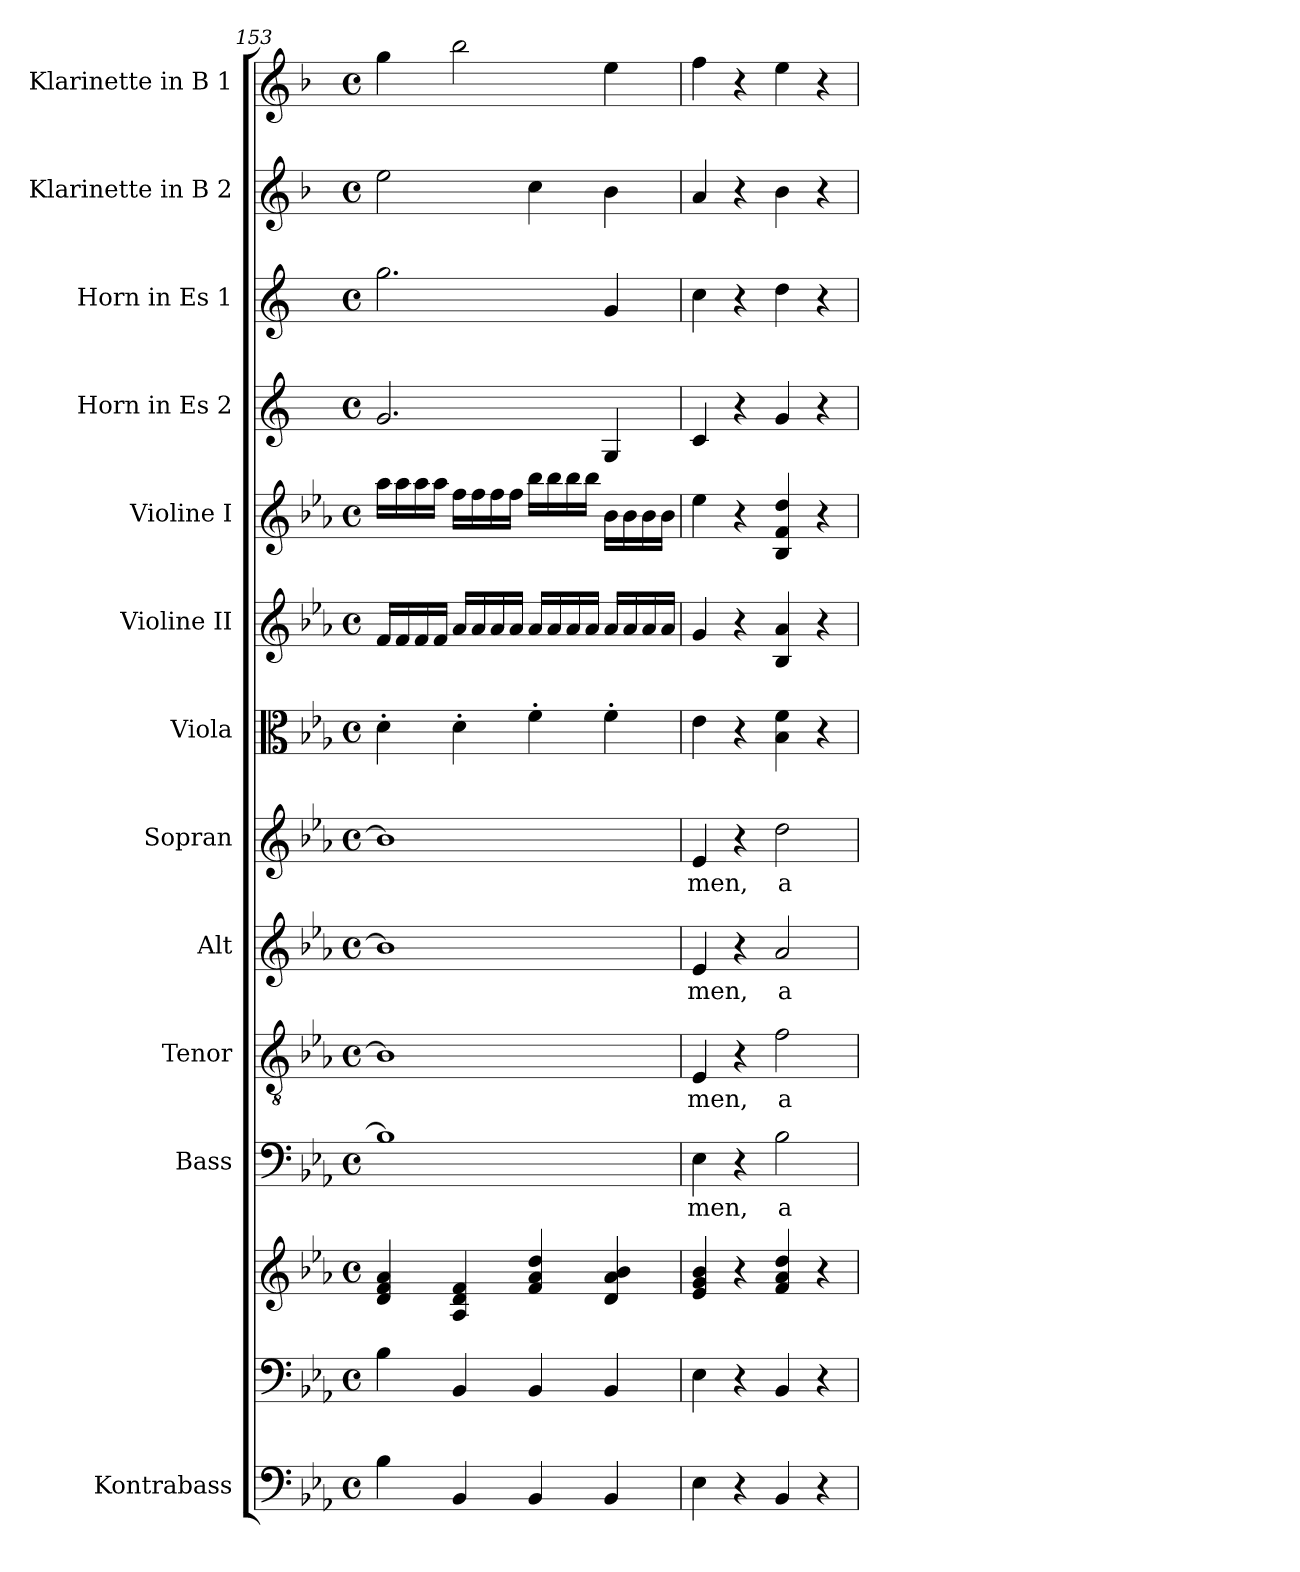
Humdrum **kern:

**kern	**kern	**kern	**kern	**text	**kern	**text	**kern	**text	**kern	**text	**kern	**kern	**kern	**kern	**kern	**kern	**kern
*part13	*part12	*part12	*part11	*part11	*part10	*part10	*part9	*part9	*part8	*part8	*part7	*part6	*part5	*part4	*part3	*part2	*part1
*staff14	*staff13	*staff12	*staff11	*staff11	*staff10	*staff10	*staff9	*staff9	*staff8	*staff8	*staff7	*staff6	*staff5	*staff4	*staff3	*staff2	*staff1
*I"Kontrabass	*	*	*I"Bass	*	*I"Tenor	*	*I"Alt	*	*I"Sopran	*	*I"Viola	*I"Violine II	*I"Violine I	*I"Horn in Es 2	*I"Horn in Es 1	*I"Klarinette in B 2	*I"Klarinette in B 1
*I'Kb.	*	*	*I'B	*	*I'T	*	*I'A	*	*I'S	*	*I'Vla.	*I'Vl. II	*I'Vl. I	*I'Hrn. 2	*I'Hrn. 1	*	*
*clefF4	*clefF4	*clefG2	*clefF4	*	*clefGv2	*	*clefG2	*	*clefG2	*	*clefC3	*clefG2	*clefG2	*clefG2	*clefG2	*clefG2	*clefG2
*ITrd7c12	*	*	*	*	*	*	*	*	*	*	*	*	*	*ITrd5c9	*ITrd5c9	*ITrd1c2	*ITrd1c2
*k[b-e-a-]	*k[b-e-a-]	*k[b-e-a-]	*k[b-e-a-]	*	*k[b-e-a-]	*	*k[b-e-a-]	*	*k[b-e-a-]	*	*k[b-e-a-]	*k[b-e-a-]	*k[b-e-a-]	*k[b-e-a-]	*k[b-e-a-]	*k[b-e-a-]	*k[b-e-a-]
*E-:	*E-:	*E-:	*E-:	*	*E-:	*	*E-:	*	*E-:	*	*E-:	*E-:	*E-:	*E-:	*E-:	*E-:	*E-:
*M4/4	*M4/4	*M4/4	*M4/4	*	*M4/4	*	*M4/4	*	*M4/4	*	*M4/4	*M4/4	*M4/4	*M4/4	*M4/4	*M4/4	*M4/4
*met(c)	*met(c)	*met(c)	*met(c)	*	*met(c)	*	*met(c)	*	*met(c)	*	*met(c)	*met(c)	*met(c)	*met(c)	*met(c)	*met(c)	*met(c)
=153	=153	=153	=153	=153	=153	=153	=153	=153	=153	=153	=153	=153	=153	=153	=153	=153	=153
4BB-\	4B-\	4d/ 4f/ 4a-/	1B-]	.	1B-]	.	1b-]	.	1b-]	.	4d'>\	16f/LL	16aa-\LL	2.B-/	2.b-\	2dd\	4ff\
.	.	.	.	.	.	.	.	.	.	.	.	16f/	16aa-\	.	.	.	.
.	.	.	.	.	.	.	.	.	.	.	.	16f/	16aa-\	.	.	.	.
.	.	.	.	.	.	.	.	.	.	.	.	16f/JJ	16aa-\JJ	.	.	.	.
4BBB-/	4BB-/	4A-/ 4d/ 4f/	.	.	.	.	.	.	.	.	4d'>\	16a-/LL	16ff\LL	.	.	.	2aa-\
.	.	.	.	.	.	.	.	.	.	.	.	16a-/	16ff\	.	.	.	.
.	.	.	.	.	.	.	.	.	.	.	.	16a-/	16ff\	.	.	.	.
.	.	.	.	.	.	.	.	.	.	.	.	16a-/JJ	16ff\JJ	.	.	.	.
4BBB-/	4BB-/	4f/ 4a-/ 4dd/	.	.	.	.	.	.	.	.	4f'>\	16a-/LL	16bb-\LL	.	.	4b-\	.
.	.	.	.	.	.	.	.	.	.	.	.	16a-/	16bb-\	.	.	.	.
.	.	.	.	.	.	.	.	.	.	.	.	16a-/	16bb-\	.	.	.	.
.	.	.	.	.	.	.	.	.	.	.	.	16a-/JJ	16bb-\JJ	.	.	.	.
4BBB-/	4BB-/	4d/ 4a-/ 4b-/	.	.	.	.	.	.	.	.	4f'>\	16a-/LL	16b-\LL	4BB-/	4B-/	4a-\	4dd\
.	.	.	.	.	.	.	.	.	.	.	.	16a-/	16b-\	.	.	.	.
.	.	.	.	.	.	.	.	.	.	.	.	16a-/	16b-\	.	.	.	.
.	.	.	.	.	.	.	.	.	.	.	.	16a-/JJ	16b-\JJ	.	.	.	.
=154	=154	=154	=154	=154	=154	=154	=154	=154	=154	=154	=154	=154	=154	=154	=154	=154	=154
!	!	!	!	!LO:LY:b	!	!LO:LY:b	!	!LO:LY:b	!	!LO:LY:b	!	!	!	!	!	!	!
4EE-\	4E-\	4e-/ 4g/ 4b-/	4E-\	-men,	4E-/	-men,	4e-/	-men,	4e-/	-men,	4e-\	4g/	4ee-\	4E-/	4e-\	4g/	4ee-\
4r	4r	4r	4r	.	4r	.	4r	.	4r	.	4r	4r	4r	4r	4r	4r	4r
!	!	!	!	!LO:LY:b	!	!LO:LY:b	!	!LO:LY:b	!	!LO:LY:b	!	!	!	!	!	!	!
4BBB-/	4BB-/	4f/ 4a-/ 4dd/	2B-\	a-	2f\	a-	2a-/	a-	2dd\	a-	4B-\ 4f\	4B-/ 4a-/	4B-/ 4f/ 4dd/	4B-/	4f\	4a-\	4dd\
4r	4r	4r	.	.	.	.	.	.	.	.	4r	4r	4r	4r	4r	4r	4r
=	=	=	=	=	=	=	=	=	=	=	=	=	=	=	=	=	=
*-	*-	*-	*-	*-	*-	*-	*-	*-	*-	*-	*-	*-	*-	*-	*-	*-	*-
